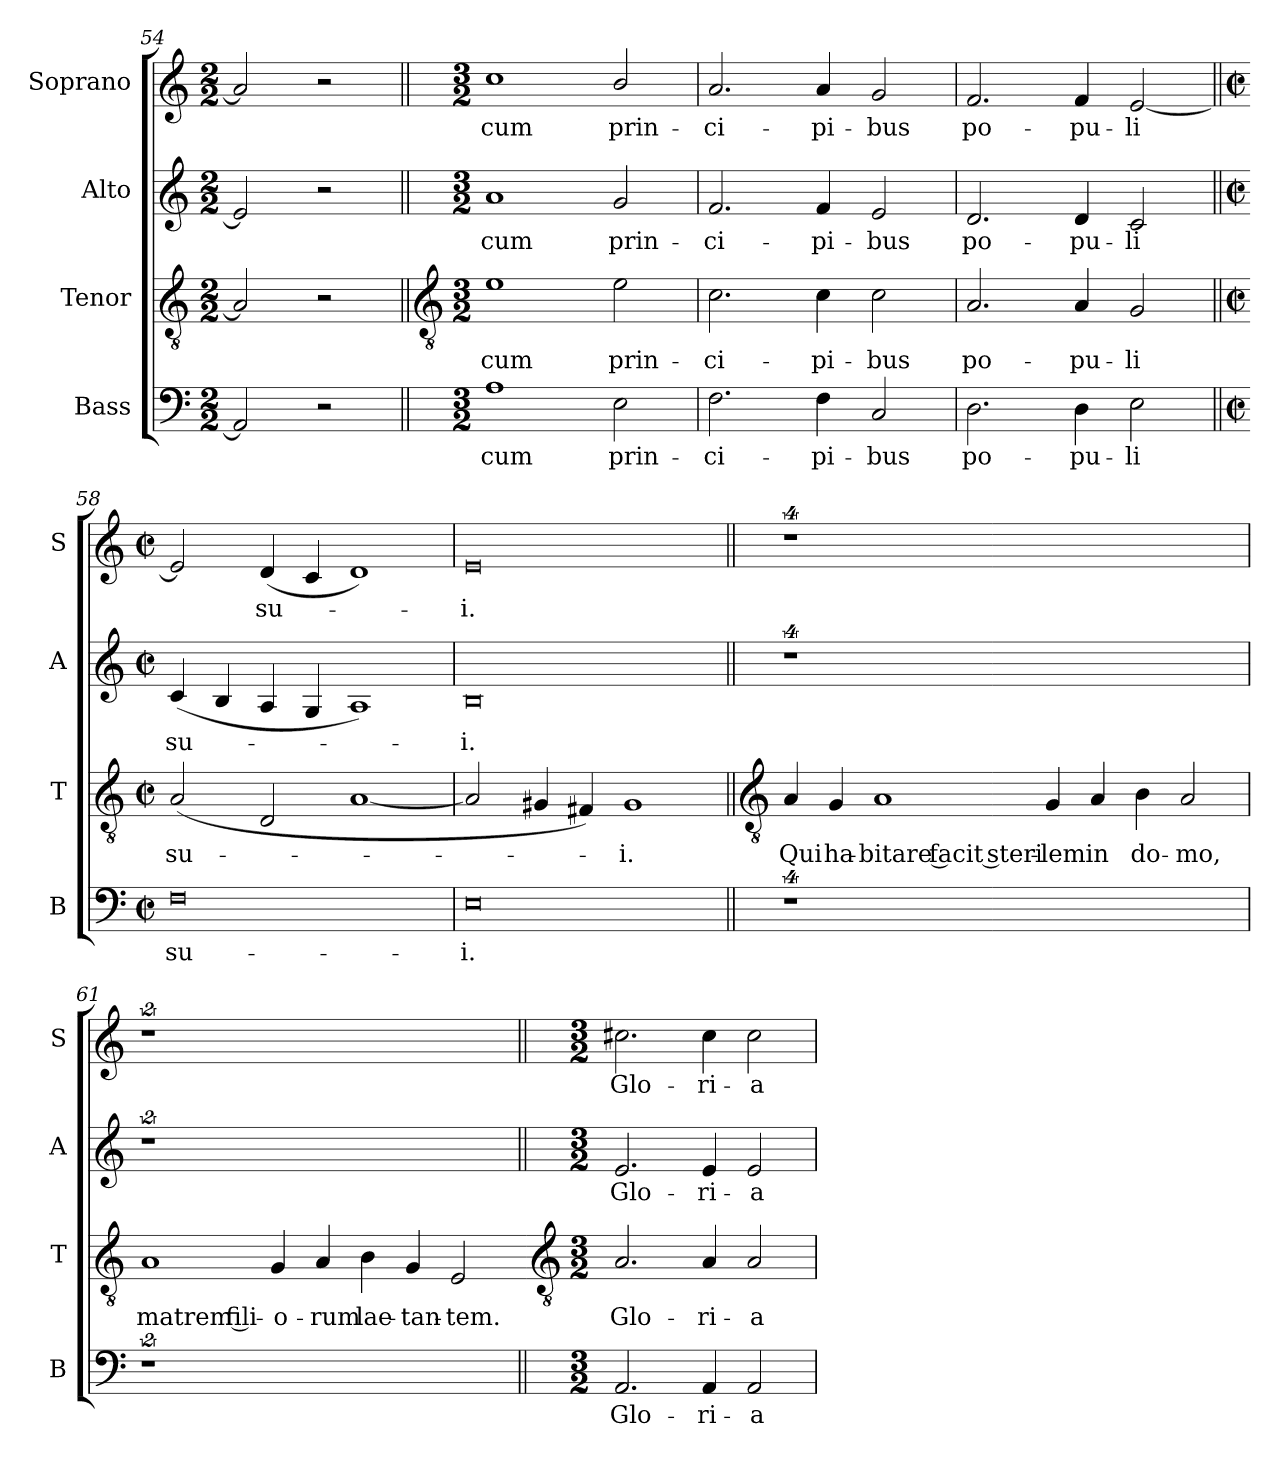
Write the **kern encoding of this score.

**kern	**text	**kern	**text	**kern	**text	**kern	**text
*part4	*part4	*part3	*part3	*part2	*part2	*part1	*part1
*staff4	*staff4	*staff3	*staff3	*staff2	*staff2	*staff1	*staff1
*I"Bass	*	*I"Tenor	*	*I"Alto	*	*I"Soprano	*
*I'B	*	*I'T	*	*I'A	*	*I'S	*
*clefF4	*	*clefGv2	*	*clefG2	*	*clefG2	*
*k[]	*	*k[]	*	*k[]	*	*k[]	*
*C:	*	*C:	*	*C:	*	*C:	*
*M2/2	*	*M2/2	*	*M2/2	*	*M2/2	*
=54	=54	=54	=54	=54	=54	=54	=54
2AA]	.	2A]	.	2e]	.	2a]	.
2r	.	2r	.	2r	.	2r	.
!!LO:LB:g=z
=55||	=55||	=55||	=55||	=55||	=55||	=55||	=55||
*	*	*clefGv2	*	*	*	*	*
*M3/2	*	*M3/2	*	*M3/2	*	*M3/2	*
!	!LO:LY:b	!	!LO:LY:b	!	!LO:LY:b	!	!LO:LY:b
1A	cum	1e	cum	1a	cum	1cc	cum
!	!LO:LY:b	!	!LO:LY:b	!	!LO:LY:b	!	!LO:LY:b
2E	prin-	2e	prin-	2g	prin-	2b/	prin-
=56	=56	=56	=56	=56	=56	=56	=56
!	!LO:LY:b	!	!LO:LY:b	!	!LO:LY:b	!	!LO:LY:b
2.F	-ci-	2.c	-ci-	2.f	-ci-	2.a	-ci-
!	!LO:LY:b	!	!LO:LY:b	!	!LO:LY:b	!	!LO:LY:b
4F	-pi-	4c	-pi-	4f	-pi-	4a	-pi-
!	!LO:LY:b	!	!LO:LY:b	!	!LO:LY:b	!	!LO:LY:b
2C	-bus	2c	-bus	2e	-bus	2g	-bus
=57	=57	=57	=57	=57	=57	=57	=57
!	!LO:LY:b	!	!LO:LY:b	!	!LO:LY:b	!	!LO:LY:b
2.D	po-	2.A	po-	2.d	po-	2.f	po-
!	!LO:LY:b	!	!LO:LY:b	!	!LO:LY:b	!	!LO:LY:b
4D	-pu-	4A	-pu-	4d	-pu-	4f	-pu-
!	!LO:LY:b	!	!LO:LY:b	!	!LO:LY:b	!	!LO:LY:b
2E	-li	2G	-li	2c	-li	[2e	-li
=58||	=58||	=58||	=58||	=58||	=58||	=58||	=58||
*M4/2	*	*M4/2	*	*M4/2	*	*M4/2	*
*met(c|)	*	*met(c|)	*	*met(c|)	*	*met(c|)	*
!	!LO:LY:b	!	!LO:LY:b	!	!LO:LY:b	!	!
0F	su-	(<2A	su-	(<4c	su-	2e]	.
.	.	.	.	4B	.	.	.
!	!	!	!	!	!	!	!LO:LY:b
.	.	2D	.	4A	.	(<4d	su-
.	.	.	.	4G	.	4c	.
.	.	[1A	.	1A)	.	1d)	.
=59	=59	=59	=59	=59	=59	=59	=59
!	!LO:LY:b	!	!	!	!LO:LY:b	!	!LO:LY:b
0E	-i.	2A]	.	0B	i.	0e	i.
.	.	4G#X	.	.	.	.	.
.	.	4F#X)	.	.	.	.	.
!	!	!	!LO:LY:b	!	!	!	!
.	.	1G#	i.	.	.	.	.
!!LO:LB:g=z
=60||	=60||	=60||	=60||	=60||	=60||	=60||	=60||
*	*	*clefGv2	*	*	*	*	*
!	!	!	!LO:LY:b	!	!	!	!
4%11r	.	4A	Qui	4%11r	.	4%11r	.
!	!	!	!LO:LY:b	!	!	!	!
.	.	4G	ha-	.	.	.	.
!	!	!	!LO:LY:b	!	!	!	!
.	.	1A	-bitare facit steri-	.	.	.	.
!	!	!	!LO:LY:b	!	!	!	!
.	.	4G	-lem	.	.	.	.
!	!	!	!LO:LY:b	!	!	!	!
.	.	4A	in	.	.	.	.
!	!	!	!LO:LY:b	!	!	!	!
.	.	4B	do-	.	.	.	.
!	!	!	!LO:LY:b	!	!	!	!
.	.	2A	-mo,	.	.	.	.
=61	=61	=61	=61	=61	=61	=61	=61
!	!	!	!LO:LY:b	!	!	!	!
2%5r	.	1A	matrem fili-	2%5r	.	2%5r	.
!	!	!	!LO:LY:b	!	!	!	!
.	.	4G	-o-	.	.	.	.
!	!	!	!LO:LY:b	!	!	!	!
.	.	4A	-rum	.	.	.	.
!	!	!	!LO:LY:b	!	!	!	!
.	.	4B	lae-	.	.	.	.
!	!	!	!LO:LY:b	!	!	!	!
.	.	4G	-tan-	.	.	.	.
!	!	!	!LO:LY:b	!	!	!	!
.	.	2E	-tem.	.	.	.	.
!!LO:LB:g=z
=62||	=62||	=62-	=62||	=62||	=62||	=62||	=62||
*	*	*clefGv2	*	*	*	*	*
*k[]	*	*	*	*k[]	*	*k[]	*
*C:	*	*	*	*C:	*	*C:	*
*M3/2	*	*M3/2	*	*M3/2	*	*M3/2	*
!	!LO:LY:b	!	!LO:LY:b	!	!LO:LY:b	!	!LO:LY:b
2.AA	Glo-	2.A	Glo-	2.e	Glo-	2.cc#X	Glo-
!	!LO:LY:b	!	!LO:LY:b	!	!LO:LY:b	!	!LO:LY:b
4AA	-ri-	4A	-ri-	4e	-ri-	4cc#	-ri-
!	!LO:LY:b	!	!LO:LY:b	!	!LO:LY:b	!	!LO:LY:b
2AA	-a	2A	-a	2e	-a	2cc#	-a
=	=	=	=	=	=	=	=
*-	*-	*-	*-	*-	*-	*-	*-
